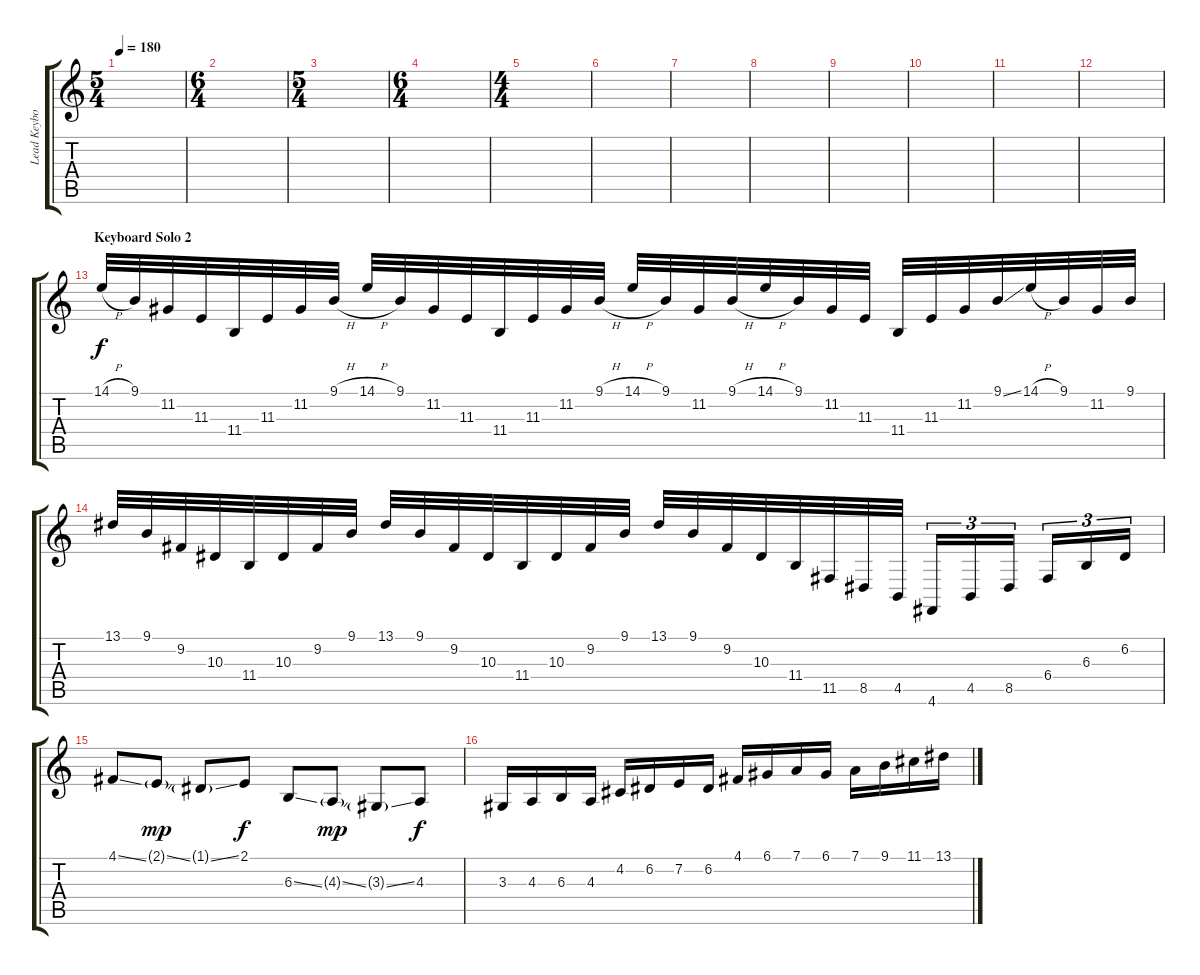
\track ("Lead Keyboard" "Lead Keybo") {instrument lead2sawtooth}
\staff {score tabs}
\tuning (D4 A3 F3 C3 G2 D2) {hide}
\ts (5 4)
\tempo 180
\clef g2
\ks c
|
\ts (6 4)
|
\ts (5 4)
|
\ts (6 4)
|
\ts (4 4)
|
|
|
|
|
|
|
|
\section ("" "Keyboard Solo 2")
14.1{h}.32{balance 16 instrument lead1square} 9.1.32 11.2.32 11.3.32 11.4.32 11.3.32 11.2.32 9.1{h}.32 14.1{h}.32 9.1.32 11.2.32 11.3.32 11.4.32 11.3.32 11.2.32 9.1{h}.32 14.1{h}.32 9.1.32 11.2.32 9.1{h}.32 14.1{h}.32 9.1.32 11.2.32 11.3.32 11.4.32 11.3.32 11.2.32 9.1{ss}.32 14.1{h}.32 9.1.32 11.2.32 9.1.32 |
13.1.32 9.1.32 9.2.32 10.3.32 11.4.32 10.3.32 9.2.32 9.1.32 13.1.32 9.1.32 9.2.32 10.3.32 11.4.32 10.3.32 9.2.32 9.1.32 13.1.32 9.1.32 9.2.32 10.3.32 11.4.32 11.5.32 8.5.32 4.5.32 4.6.16{tu (3 2)} 4.5.16{tu (3 2)} 8.5.16{tu (3 2)} 6.4.16{tu (3 2)} 6.3.16{tu (3 2)} 6.2.16{tu (3 2)} |
4.1{ss}.8 2.1{ss g}.8{dy mp} 1.1{ss g}.8 2.1.8{dy f} 6.3{ss}.8 4.3{ss g}.8{dy mp} 3.3{ss g}.8 4.3.8{dy f} |
3.3.16 4.3.16 6.3.16 4.3.16 4.2.16 6.2.16 7.2.16 6.2.16 4.1.16 6.1.16 7.1.16 6.1.16 7.1.16 9.1.16 11.1.16 13.1.16
